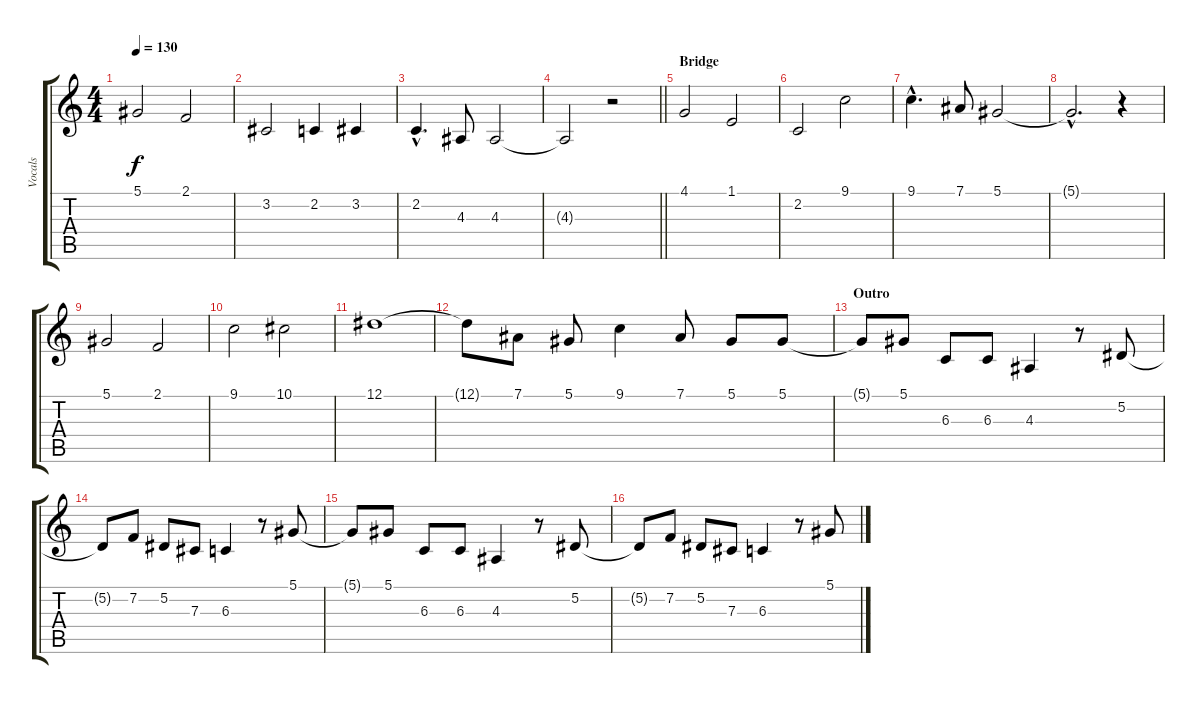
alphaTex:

\track ("Vocals" "Vocals") {instrument clarinet}
\staff {score tabs}
\tuning (Eb4 Bb3 Gb3 Db3 Ab2 Eb2) {hide}
\ts (4 4)
\tempo 130
\clef g2
\ks c
5.1.2{dy f} 2.1.2 |
3.2.2 2.2.4 3.2.4 |
2.2{hac}.4{d} 4.3.8 4.3.2 |
\barLineRight lightlight
4.3{t}.2 r.2 |
\section ("" "Bridge")
4.1.2 1.1.2 |
2.2.2 9.1.2 |
9.1{hac}.4{d} 7.1.8 5.1.2 |
5.1{hac t}.2{d} r.4 |
5.1.2 2.1.2 |
9.1.2 10.1.2 |
12.1.1 |
12.1{t}.8 7.1.8 5.1.8 9.1.4 7.1.8 5.1.8 5.1.8 |
\section ("" "Outro")
5.1{t}.8 5.1.8 6.3.8 6.3.8 4.3.4 r.8 5.2.8 |
5.2{t}.8 7.2.8 5.2.8 7.3.8 6.3.4 r.8 5.1.8 |
5.1{t}.8 5.1.8 6.3.8 6.3.8 4.3.4 r.8 5.2.8 |
5.2{t}.8 7.2.8 5.2.8 7.3.8 6.3.4 r.8 5.1.8
